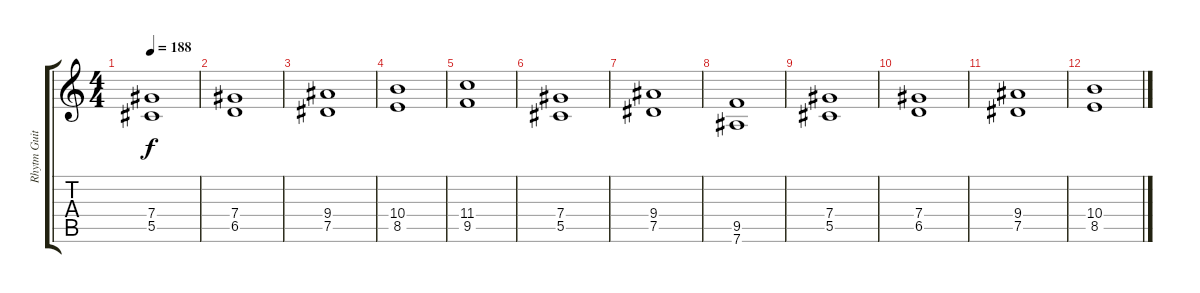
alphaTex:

\track ("Rhytm Guitar" "Rhytm Guit") {instrument distortionguitar}
\staff {score tabs}
\tuning (Eb4 Bb3 Gb3 Db3 Ab2 Eb2) {hide}
\ts (4 4)
\tempo 188
\clef g2
\ks c
(7.4 5.5).1{dy f} |
(7.4 6.5).1 |
(9.4 7.5).1 |
(10.4 8.5).1 |
(11.4 9.5).1{volume 15} |
(7.4 5.5).1{volume 13} |
(9.4 7.5).1{volume 11} |
(9.5 7.6).1{volume 9} |
(7.4 5.5).1{volume 7} |
(7.4 6.5).1{volume 5} |
(9.4 7.5).1{volume 3} |
(10.4 8.5).1{volume 1}
